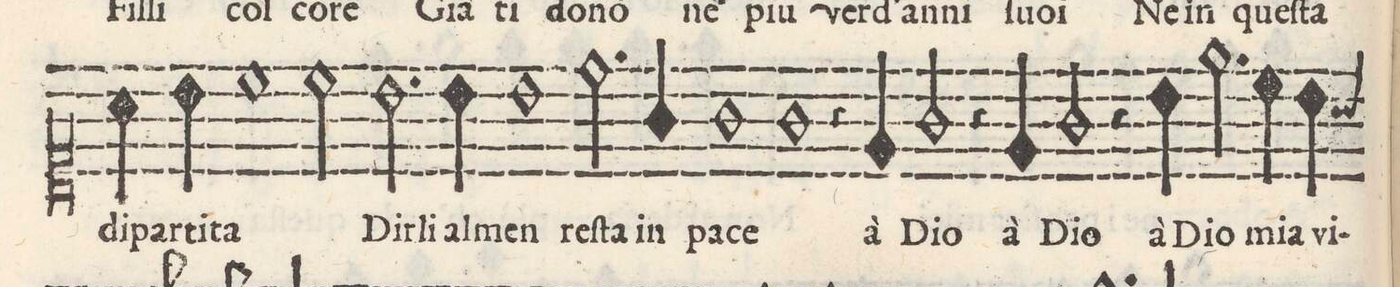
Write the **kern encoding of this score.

**kern	**text
*I"CANTO	*
*clefC1	*
*k[]	*
*met(c)	*
*M2/1	*
4a\	di-
4b\	-par-
1cc	-ti-
2cc\	-ta
=10-	=10-
2.b\	Dir-
4b\	-li al-
1b	-men
=11-	=11-
2.dd\	reſ-
4g/	-ta in
1g	pa-
=12-	=12-
1g	-ce
4r	.
4e/	à
2g/	Dio
=13-	=13-
4r	.
4e/	à
2g/	Dio
4r	.
4b\	à
2.ee\	Dio
=14-	=14-
4cc\	mia
4b\	vi-
*-	*-
